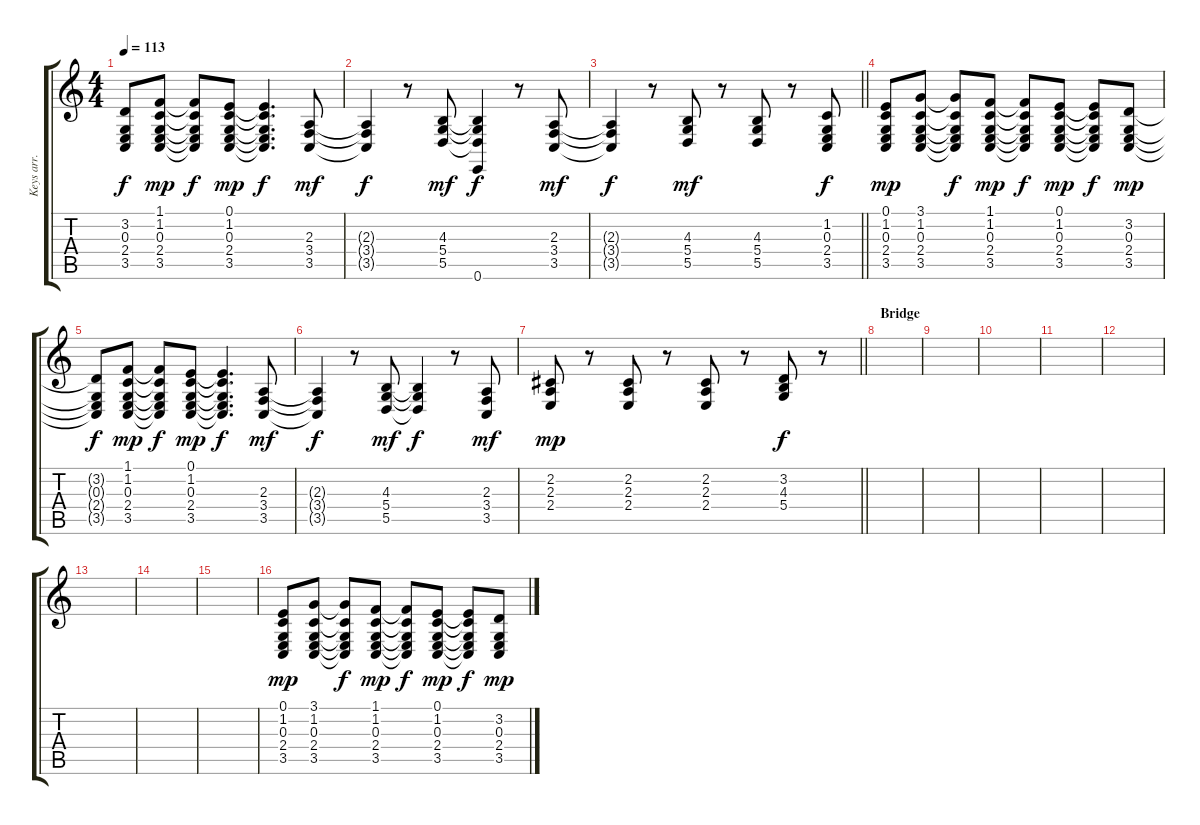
\track ("Keys arr. for guitar" "Keys arr. ") {instrument lead2sawtooth}
\staff {score tabs}
\tuning (E4 B3 G3 D3 A2 E2) {hide}
\ts (4 4)
\tempo 113
\clef g2
\ks c
(3.2{t} 0.3{t} 2.4{t} 3.5{t}).8{dy f} (1.1 1.2 0.3 2.4 3.5).8{dy mp} (1.1{t} 1.2{t} 0.3{t} 2.4{t} 3.5{t}).8{dy f} (0.1 1.2 0.3 2.4 3.5).8{dy mp} (0.1{t} 1.2{t} 0.3{t} 2.4{t} 3.5{t}).4{d dy f} (2.3 3.4 3.5).8{dy mf} |
(2.3{t} 3.4{t} 3.5{t}).4{dy f} r.8 (4.3 5.4 5.5).8{dy mf} (4.3{t} 5.4{t} 5.5{t} 0.6).4{dy f} r.8 (2.3 3.4 3.5).8{dy mf} |
\barLineRight lightlight
(2.3{t} 3.4{t} 3.5{t}).4{dy f} r.8 (4.3 5.4 5.5).8{dy mf} r.8 (4.3 5.4 5.5).8 r.8 (1.2 0.3 2.4 3.5).8{dy f} |
(0.1 1.2 0.3 2.4 3.5).8{dy mp} (3.1 1.2 0.3 2.4 3.5).8 (3.1{t} 1.2{t} 0.3{t} 2.4{t} 3.5{t}).8{dy f} (1.1 1.2 0.3 2.4 3.5).8{dy mp} (1.1{t} 1.2{t} 0.3{t} 2.4{t} 3.5{t}).8{dy f} (0.1 1.2 0.3 2.4 3.5).8{dy mp} (0.1{t} 1.2{t} 0.3{t} 2.4{t} 3.5{t}).8{dy f} (3.2 0.3 2.4 3.5).8{dy mp} |
(3.2{t} 0.3{t} 2.4{t} 3.5{t}).8{dy f} (1.1 1.2 0.3 2.4 3.5).8{dy mp} (1.1{t} 1.2{t} 0.3{t} 2.4{t} 3.5{t}).8{dy f} (0.1 1.2 0.3 2.4 3.5).8{dy mp} (0.1{t} 1.2{t} 0.3{t} 2.4{t} 3.5{t}).4{d dy f} (2.3 3.4 3.5).8{dy mf} |
(2.3{t} 3.4{t} 3.5{t}).4{dy f} r.8 (4.3 5.4 5.5).8{dy mf} (4.3{t} 5.4{t} 5.5{t}).4{dy f} r.8 (2.3 3.4 3.5).8{dy mf} |
\barLineRight lightlight
(2.2 2.3 2.4).8{dy mp} r.8 (2.2 2.3 2.4).8 r.8 (2.2 2.3 2.4).8 r.8 (3.2 4.3 5.4).8{dy f} r.8 |
\section ("" "Bridge")
|
|
|
|
|
|
|
|
(0.1 1.2 0.3 2.4 3.5).8{dy mp} (3.1 1.2 0.3 2.4 3.5).8 (3.1{t} 1.2{t} 0.3{t} 2.4{t} 3.5{t}).8{dy f} (1.1 1.2 0.3 2.4 3.5).8{dy mp} (1.1{t} 1.2{t} 0.3{t} 2.4{t} 3.5{t}).8{dy f} (0.1 1.2 0.3 2.4 3.5).8{dy mp} (0.1{t} 1.2{t} 0.3{t} 2.4{t} 3.5{t}).8{dy f} (3.2 0.3 2.4 3.5).8{dy mp}
